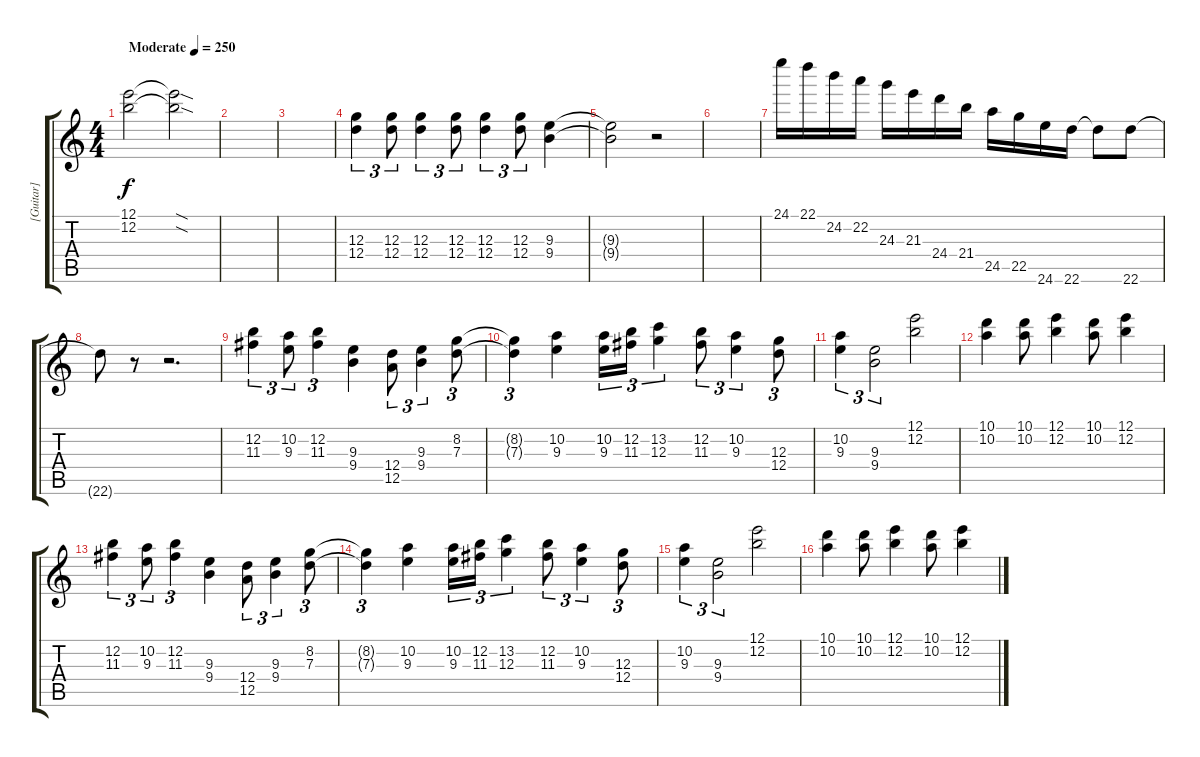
\track ("[Guitar]" "[Guitar]") {instrument distortionguitar}
\staff {score tabs}
\tuning (E4 B3 G3 D3 A2 E2) {hide}
\ts (4 4)
\tempo (250 "Moderate")
\clef g2
\ks c
(12.1 12.2).2{dy f instrument distortionguitar} (12.1{sod t} 12.2{sod t}).2 |
|
|
(12.3 12.4).4{tu (3 2)} (12.3 12.4).8{tu (3 2)} (12.3 12.4).4{tu (3 2)} (12.3 12.4).8{tu (3 2)} (12.3 12.4).4{tu (3 2)} (12.3 12.4).8{tu (3 2)} (9.3 9.4).4 |
(9.3{t} 9.4{t}).2 r.2 |
|
24.1.16 22.1.16 24.2.16 22.2.16 24.3.16 21.3.16 24.4.16 21.4.16 24.5.16 22.5.16 24.6.16 22.6.16 22.6{t}.8 22.6.8 |
22.6{t}.8 r.8 r.2{d} |
(12.2 11.3).4{tu (3 2)} (10.2 9.3).8{tu (3 2)} (12.2 11.3).4{tu (3 2)} (9.3 9.4).4 (12.4 12.5).8{tu (3 2)} (9.3 9.4).4{tu (3 2)} (8.2 7.3).8{tu (3 2)} |
(8.2{t} 7.3{t}).4{tu (3 2)} (10.2 9.3).4 (10.2 9.3).16{tu (3 2)} (12.2 11.3).16{tu (3 2)} (13.2 12.3).4{tu (3 2)} (12.2 11.3).8{tu (3 2)} (10.2 9.3).4{tu (3 2)} (12.3 12.4).8{tu (3 2)} |
(10.2 9.3).4{tu (3 2)} (9.3 9.4).2{tu (3 2)} (12.1 12.2).2 |
(10.1 10.2).4 (10.1 10.2).8 (12.1 12.2).4 (10.1 10.2).8 (12.1 12.2).4 |
(12.2 11.3).4{tu (3 2)} (10.2 9.3).8{tu (3 2)} (12.2 11.3).4{tu (3 2)} (9.3 9.4).4 (12.4 12.5).8{tu (3 2)} (9.3 9.4).4{tu (3 2)} (8.2 7.3).8{tu (3 2)} |
(8.2{t} 7.3{t}).4{tu (3 2)} (10.2 9.3).4 (10.2 9.3).16{tu (3 2)} (12.2 11.3).16{tu (3 2)} (13.2 12.3).4{tu (3 2)} (12.2 11.3).8{tu (3 2)} (10.2 9.3).4{tu (3 2)} (12.3 12.4).8{tu (3 2)} |
(10.2 9.3).4{tu (3 2)} (9.3 9.4).2{tu (3 2)} (12.1 12.2).2 |
(10.1 10.2).4 (10.1 10.2).8 (12.1 12.2).4 (10.1 10.2).8 (12.1 12.2).4
